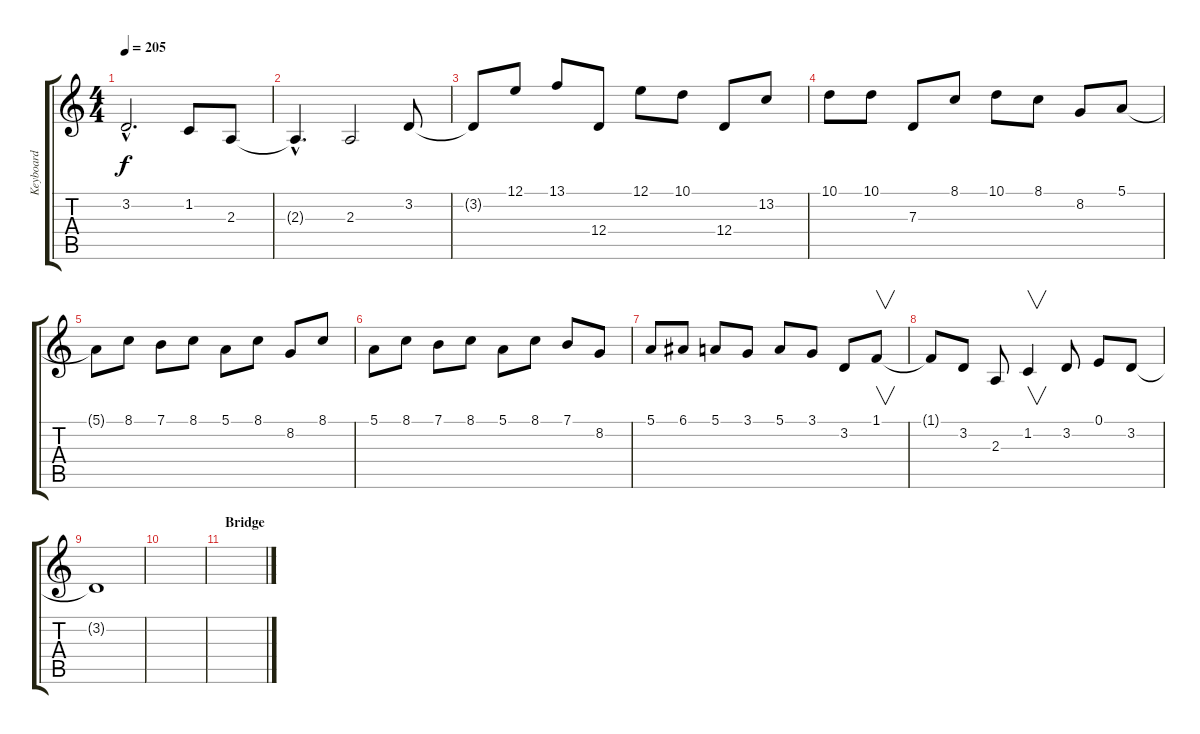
\track ("Keyboard" "Keyboard") {instrument lead1square}
\staff {score tabs}
\tuning (E4 B3 G3 D3 G2 D2) {hide}
\ts (4 4)
\tempo 205
\clef g2
\ks c
3.2{hac t}.2{d dy f} 1.2.8 2.3.8 |
2.3{hac t}.4{d} 2.3.2 3.2.8 |
3.2{t}.8 12.1.8 13.1.8 12.4.8 12.1.8 10.1.8 12.4.8 13.2.8 |
10.1.8 10.1.8 7.3.8 8.1.8 10.1.8 8.1.8 8.2.8 5.1.8 |
5.1{t}.8 8.1.8 7.1.8 8.1.8 5.1.8 8.1.8 8.2.8 8.1.8 |
5.1.8 8.1.8 7.1.8 8.1.8 5.1.8 8.1.8 7.1.8 8.2.8 |
5.1.8 6.1.8 5.1.8 3.1.8 5.1.8 3.1.8 3.2.8 1.1.8{v} |
1.1{t}.8 3.2.8 2.3.8 1.2.4{v} 3.2.8 0.1.8 3.2.8 |
3.2{t}.1 |
|
\section ("" "Bridge")
